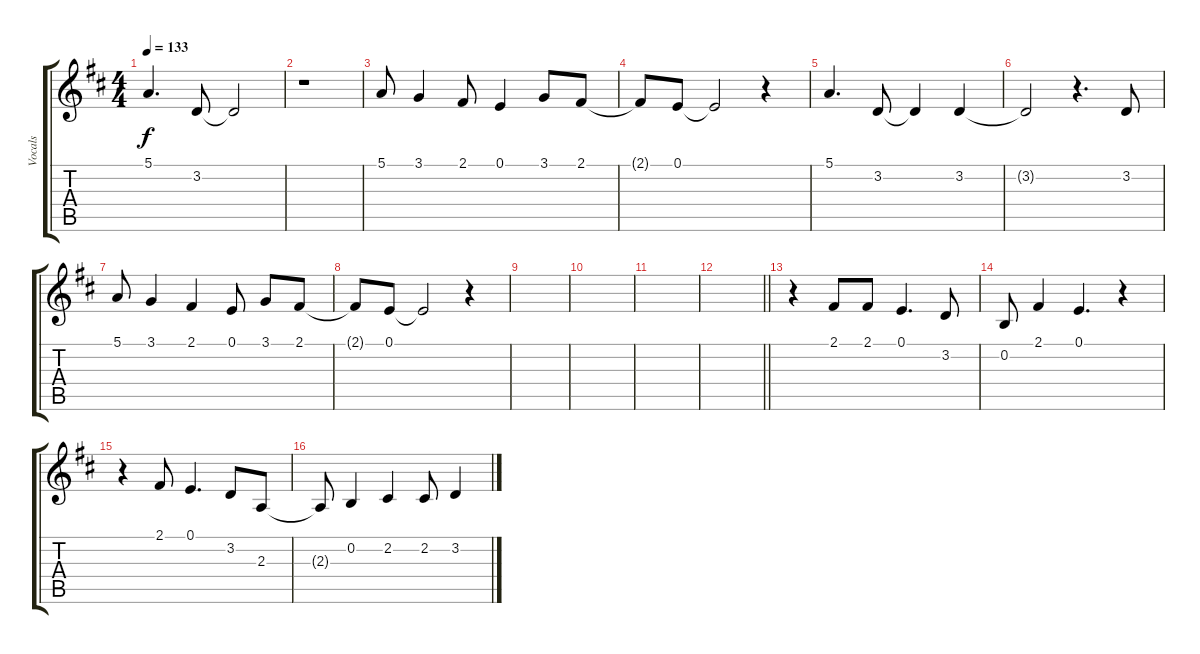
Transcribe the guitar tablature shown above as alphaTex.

\track ("Vocals" "Vocals") {instrument oboe}
\staff {score tabs}
\tuning (E4 B3 G3 D3 A2 E2) {hide}
\ts (4 4)
\tempo 133
\clef g2
\ks d
5.1.4{d dy f} 3.2.8 3.2{t}.2 |
r.1 |
5.1.8 3.1.4 2.1.8 0.1.4 3.1.8 2.1.8 |
2.1{t}.8 0.1.8 0.1{t}.2 r.4 |
5.1.4{d} 3.2.8 3.2{t}.4 3.2.4 |
3.2{t}.2 r.4{d} 3.2.8 |
5.1.8 3.1.4 2.1.4 0.1.8 3.1.8 2.1.8 |
2.1{t}.8 0.1.8 0.1{t}.2 r.4 |
|
|
|
\barLineRight lightlight
|
r.4 2.1.8 2.1.8 0.1.4{d} 3.2.8 |
0.2.8 2.1.4 0.1.4{d} r.4 |
r.4 2.1.8 0.1.4{d} 3.2.8 2.3.8 |
2.3{t}.8 0.2.4 2.2.4 2.2.8 3.2.4
